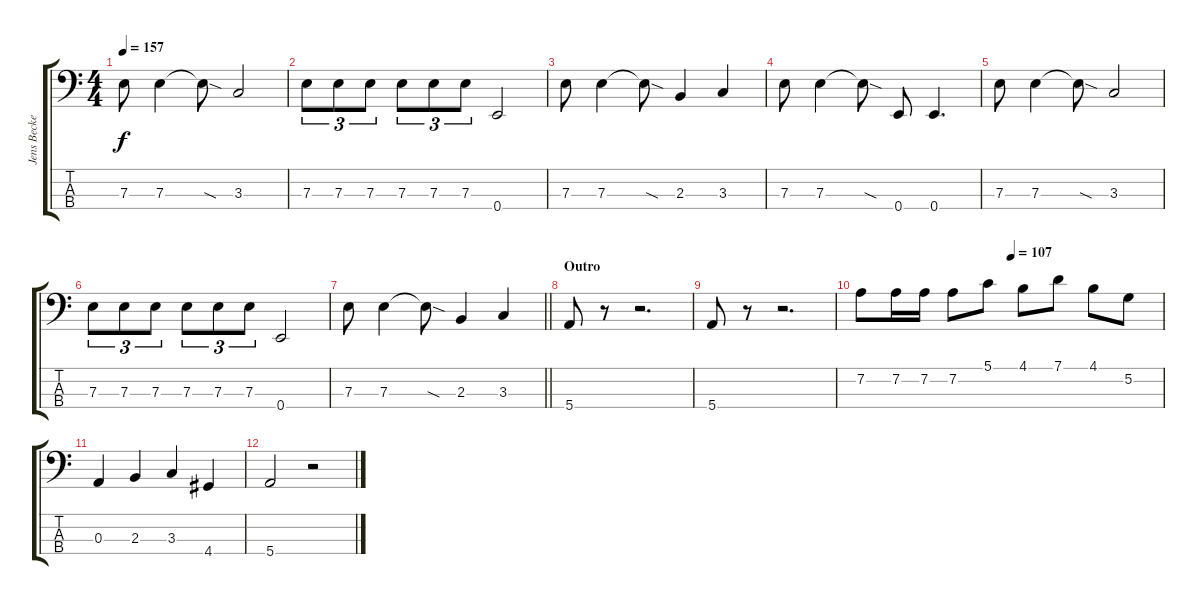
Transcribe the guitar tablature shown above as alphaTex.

\track ("Jens Becker" "Jens Becke") {instrument electricbasspick}
\staff {score tabs}
\tuning (G2 D2 A1 E1) {hide}
\ts (4 4)
\tempo 157
\clef f4
\ks c
7.3.8{dy f} 7.3.4 7.3{sod t}.8 3.3.2 |
7.3.8{tu (3 2)} 7.3.8{tu (3 2)} 7.3.8{tu (3 2)} 7.3.8{tu (3 2)} 7.3.8{tu (3 2)} 7.3.8{tu (3 2)} 0.4.2 |
7.3.8 7.3.4 7.3{sod t}.8 2.3.4 3.3.4 |
7.3.8 7.3.4 7.3{sod t}.8 0.4.8 0.4.4{d} |
7.3.8 7.3.4 7.3{sod t}.8 3.3.2 |
7.3.8{tu (3 2)} 7.3.8{tu (3 2)} 7.3.8{tu (3 2)} 7.3.8{tu (3 2)} 7.3.8{tu (3 2)} 7.3.8{tu (3 2)} 0.4.2 |
\barLineRight lightlight
7.3.8 7.3.4 7.3{sod t}.8 2.3.4 3.3.4 |
\section ("" "Outro")
5.4.8 r.8 r.2{d} |
5.4.8 r.8 r.2{d} |
\tempo (107 0.5)
7.2.8 7.2.16 7.2.16 7.2.8 5.1.8 4.1.8 7.1.8 4.1.8 5.2.8 |
0.3.4 2.3.4 3.3.4 4.4.4 |
5.4.2 r.2
